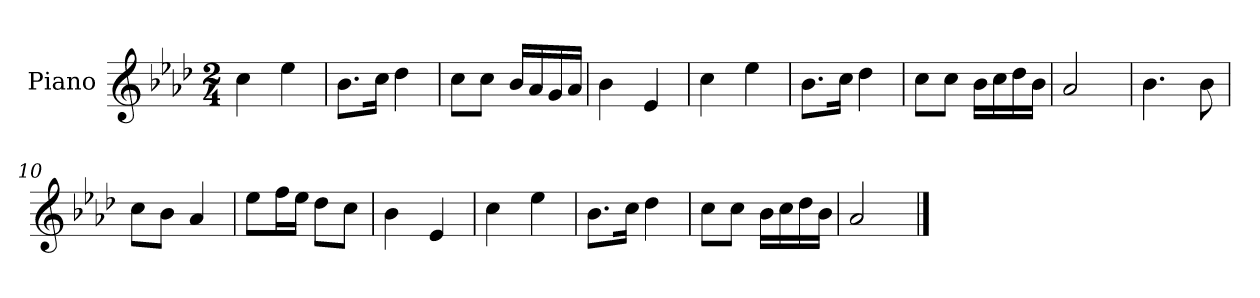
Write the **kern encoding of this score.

**kern
*part1
*staff1
*I"Piano
*I'Pno
*clefG2
*k[b-e-a-d-]
*M2/4
=1
4cc\
4ee-\
=2
8.b-\L
16cc\Jk
4dd-\
=3
8cc\L
8cc\J
16b-/LL
16a-/
16g/
16a-/JJ
=4
4b-\
4e-/
=5
4cc\
4ee-\
=6
8.b-\L
16cc\Jk
4dd-\
=7
8cc\L
8cc\J
16b-\LL
16cc\
16dd-\
16b-\JJ
=8
2a-/
=9
4.b-\
8b-\
=10
8cc\L
8b-\J
4a-/
=11
8ee-\L
16ff\L
16ee-\JJ
8dd-\L
8cc\J
=12
4b-\
4e-/
=13
4cc\
4ee-\
=14
8.b-\L
16cc\Jk
4dd-\
=15
8cc\L
8cc\J
16b-\LL
16cc\
16dd-\
16b-\JJ
=16
2a-/
==
*-
